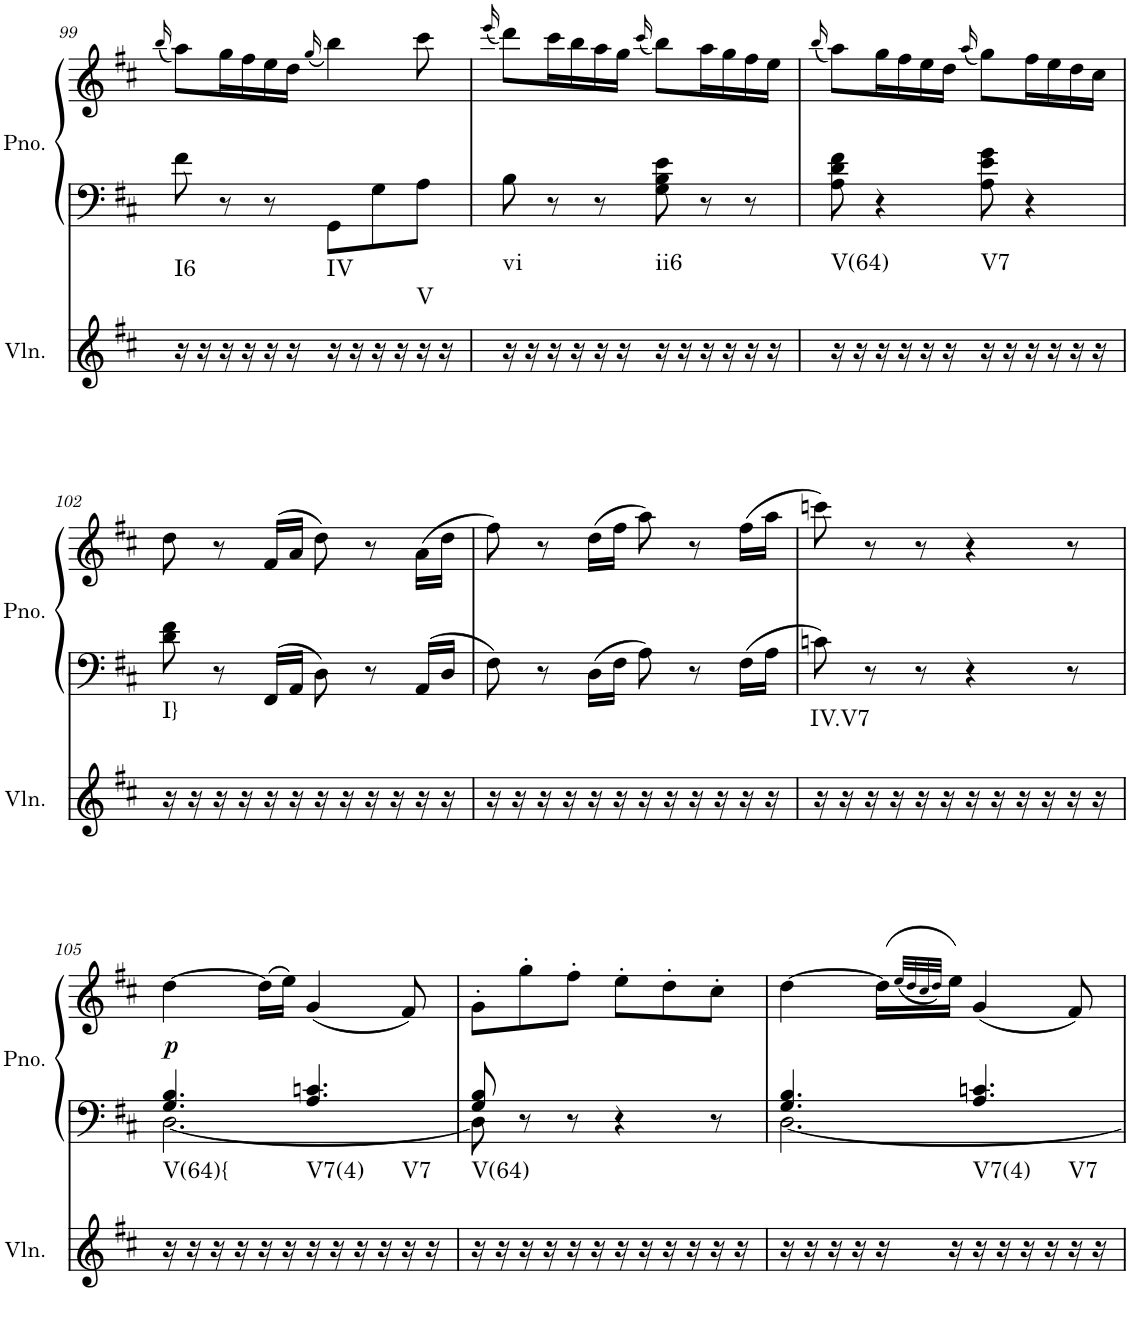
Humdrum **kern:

**kern	**harte	**kern	**kern	**dynam
*part2	*part2	*part1	*part1	*part1
*staff3	*	*staff2	*staff1	*staff1/2
*I"Violin	*	*I"Piano, Piano right	*	*
*I'Vln.	*	*I'Pno.	*	*
!!LO:PB:g=z
*clefG2	*	*clefF4	*clefG2	*
*k[f#c#]	*	*k[f#c#]	*k[f#c#]	*
*M6/8	*	*M6/8	*M6/8	*
=99	=99	=99	=99	=99
.	.	.	(16qbb/	.
!	!LO:H:kt=I6	!	!	!
16r	N	8f#\	8aa\L)	.
16r	.	.	.	.
16r	.	8r	16gg\L	.
16r	.	.	16ff#\	.
16r	.	8r	16ee\	.
16r	.	.	16dd\JJ	.
.	.	.	(16qgg/	.
!	!LO:H:kt=IV	!	!	!
16r	N	8GG\L	4bb\)	.
16r	.	.	.	.
16r	.	8G\	.	.
16r	.	.	.	.
!	!LO:H:kt=V	!	!	!
16r	N	8A\J	8ccc#\	.
16r	.	.	.	.
=100	=100	=100	=100	=100
.	.	.	(16qeee/	.
!	!LO:H:kt=vi	!	!	!
16r	N	8B\	8ddd\L)	.
16r	.	.	.	.
16r	.	8r	16ccc#\L	.
16r	.	.	16bb\	.
16r	.	8r	16aa\	.
16r	.	.	16gg\JJ	.
.	.	.	(16qccc#/	.
!	!LO:H:kt=ii6	!	!	!
16r	N	8G\ 8B\ 8e\	8bb\L)	.
16r	.	.	.	.
16r	.	8r	16aa\L	.
16r	.	.	16gg\	.
16r	.	8r	16ff#\	.
16r	.	.	16ee\JJ	.
=101	=101	=101	=101	=101
.	.	.	(16qbb/	.
!	!LO:H:kt=V(64)	!	!	!
16r	N	8A\ 8d\ 8f#\	8aa\L)	.
16r	.	.	.	.
16r	.	4r	16gg\L	.
16r	.	.	16ff#\	.
16r	.	.	16ee\	.
16r	.	.	16dd\JJ	.
.	.	.	(16qaa/	.
!	!LO:H:kt=V7	!	!	!
16r	N	8A\ 8e\ 8g\	8gg\L)	.
16r	.	.	.	.
16r	.	4r	16ff#\L	.
16r	.	.	16ee\	.
16r	.	.	16dd\	.
16r	.	.	16cc#\JJ	.
!!LO:LB:g=z
=102	=102	=102	=102	=102
!	!LO:H:kt=I}	!	!	!
16r	N	8d\ 8f#\	8dd\	.
16r	.	.	.	.
16r	.	8r	8r	.
16r	.	.	.	.
16r	.	16FF#/LL	(16f#/LL	.
16r	.	16AA/JJ	16a/JJ	.
16r	.	8D\	8dd\)	.
16r	.	.	.	.
16r	.	8r	8r	.
16r	.	.	.	.
16r	.	16AA/LL	(16a\LL	.
16r	.	16D/JJ	16dd\JJ	.
=103	=103	=103	=103	=103
16r	.	8F#\	8ff#\)	.
16r	.	.	.	.
16r	.	8r	8r	.
16r	.	.	.	.
16r	.	16D\LL	(16dd\LL	.
16r	.	16F#\JJ	16ff#\JJ	.
16r	.	8A\	8aa\)	.
16r	.	.	.	.
16r	.	8r	8r	.
16r	.	.	.	.
16r	.	16F#\LL	(16ff#\LL	.
16r	.	16A\JJ	16aa\JJ	.
=104	=104	=104	=104	=104
!	!LO:H:kt=IV.V7	!	!	!
16r	N	8cn\	8cccn\)	.
16r	.	.	.	.
16r	.	8r	8r	.
16r	.	.	.	.
16r	.	8r	8r	.
16r	.	.	.	.
16r	.	4r	4r	.
16r	.	.	.	.
16r	.	.	.	.
16r	.	.	.	.
16r	.	8r	8r	.
16r	.	.	.	.
!!LO:LB:g=z
=105	=105	=105	=105	=105
*	*	*^	*	*
!	!LO:H:kt=V(64){	!	!	!	!LO:DY:b
16r	N	4.G/ 4.B/	[2.D\	[4dd\	p
16r	.	.	.	.	.
16r	.	.	.	.	.
16r	.	.	.	.	.
16r	.	.	.	(16dd\LL]	.
16r	.	.	.	16ee\JJ)	.
!	!LO:H:kt=V7(4)	!	!	!	!
16r	N	4.A/ 4.cn/	.	(4g/	.
16r	.	.	.	.	.
16r	.	.	.	.	.
16r	.	.	.	.	.
!	!LO:H:kt=V7	!	!	!	!
16r	N	.	.	8f#/)	.
16r	.	.	.	.	.
=106	=106	=106	=106	=106	=106
!	!LO:H:kt=V(64)	!	!	!	!
16r	N	8G/ 8B/	8D\]	8g'\L	.
16r	.	.	.	.	.
16r	.	8r	2ryy	8gg'\	.
16r	.	.	.	.	.
16r	.	8r	.	8ff#'\J	.
16r	.	.	.	.	.
16r	.	4r	.	8ee'\L	.
16r	.	.	.	.	.
16r	.	.	.	8dd'\	.
16r	.	.	.	.	.
16r	.	8r	8ryy	8cc#'\J	.
16r	.	.	.	.	.
=107	=107	=107	=107	=107	=107
16r	.	4.G/ 4.B/	[2.D\	[4dd\	.
16r	.	.	.	.	.
16r	.	.	.	.	.
16r	.	.	.	.	.
16r	.	.	.	(16dd\LL]	.
.	.	.	.	(32qee/LLL	.
.	.	.	.	32qdd/	.
.	.	.	.	32qcc#/	.
.	.	.	.	32qdd/JJJ)	.
16r	.	.	.	16ee\JJ)	.
!	!LO:H:kt=V7(4)	!	!	!	!
16r	N	4.A/ 4.cn/	.	(4g/	.
16r	.	.	.	.	.
16r	.	.	.	.	.
16r	.	.	.	.	.
!	!LO:H:kt=V7	!	!	!	!
16r	N	.	.	8f#/)	.
16r	.	.	.	.	.
*	*	*v	*v	*	*
=	=	=	=	=
*-	*-	*-	*-	*-
